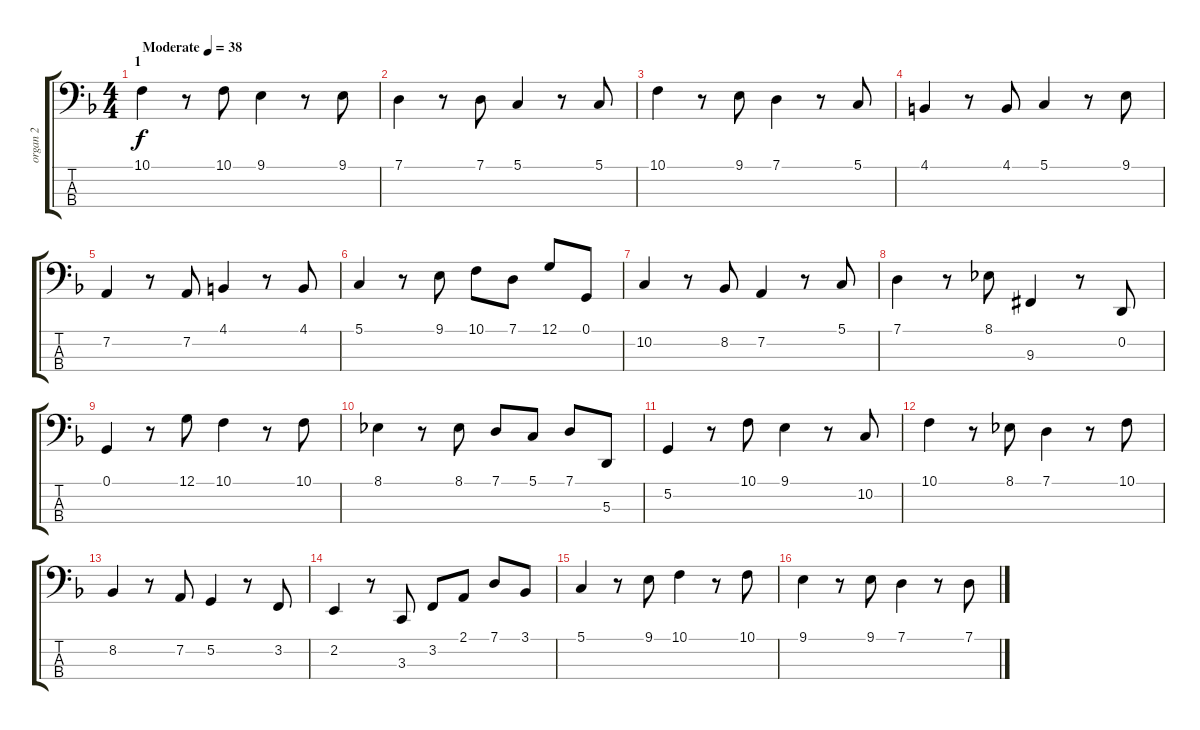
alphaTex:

\track ("organ 2" "organ 2") {instrument drawbarorgan}
\staff {score tabs}
\tuning (G2 D2 A1 E1) {hide}
\ts (4 4)
\section ("" "1")
\tempo (38 "Moderate")
\clef f4
\ks f
10.1.4{dy f instrument drawbarorgan} r.8 10.1.8 9.1.4 r.8 9.1.8 |
7.1.4 r.8 7.1.8 5.1.4 r.8 5.1.8 |
10.1.4 r.8 9.1.8 7.1.4 r.8 5.1.8 |
4.1.4 r.8 4.1.8 5.1.4 r.8 9.1.8 |
7.2.4 r.8 7.2.8 4.1.4 r.8 4.1.8 |
5.1.4 r.8 9.1.8 10.1.8 7.1.8 12.1.8 0.1.8 |
10.2.4 r.8 8.2.8 7.2.4 r.8 5.1.8 |
7.1.4 r.8 8.1.8 9.3{acc #}.4 r.8 0.2.8 |
0.1.4 r.8 12.1.8 10.1.4 r.8 10.1.8 |
8.1.4 r.8 8.1.8 7.1.8 5.1.8 7.1.8 5.3.8 |
5.2.4 r.8 10.1.8 9.1.4 r.8 10.2.8 |
10.1.4 r.8 8.1.8 7.1.4 r.8 10.1.8 |
8.2.4 r.8 7.2.8 5.2.4 r.8 3.2.8 |
2.2.4 r.8 3.3.8 3.2.8 2.1.8 7.1.8 3.1.8 |
5.1.4 r.8 9.1.8 10.1.4 r.8 10.1.8 |
9.1.4 r.8 9.1.8 7.1.4 r.8 7.1.8
